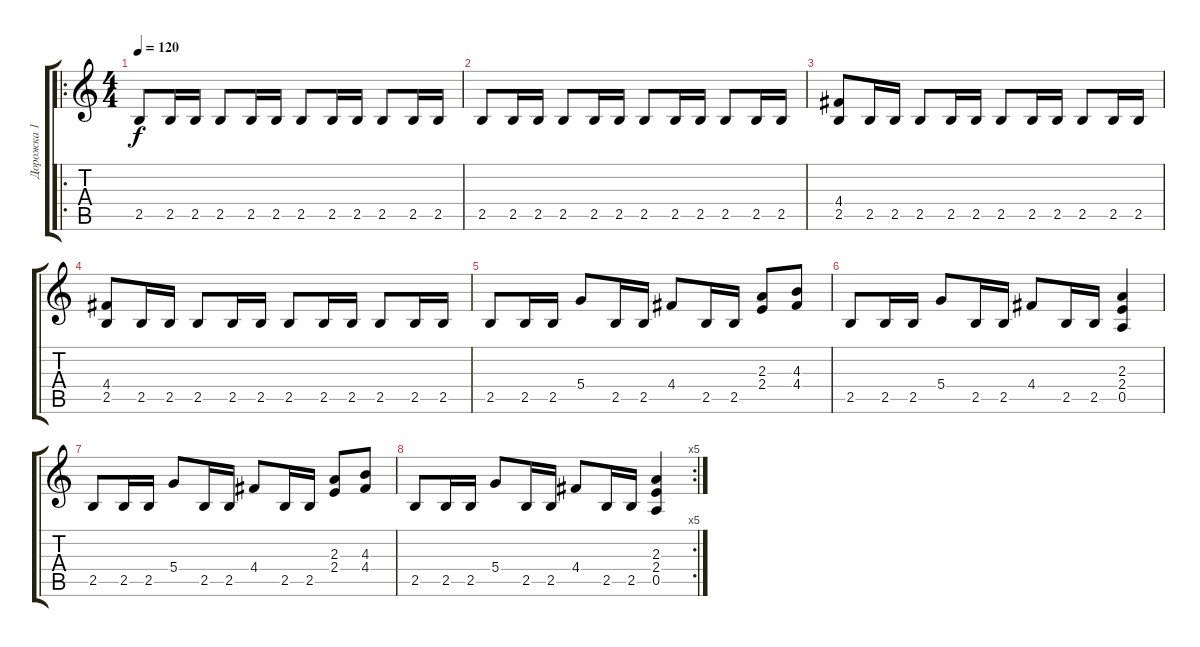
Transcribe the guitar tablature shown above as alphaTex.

\track ("Дорожка 1" "Дорожка 1") {instrument distortionguitar}
\staff {score tabs}
\tuning (E4 B3 G3 D3 A2 E2) {hide}
\ro
\ts (4 4)
\tempo 120
\clef g2
\ks c
2.5.8{dy f instrument distortionguitar} 2.5.16 2.5.16 2.5.8 2.5.16 2.5.16 2.5.8 2.5.16 2.5.16 2.5.8 2.5.16 2.5.16 |
2.5.8 2.5.16 2.5.16 2.5.8 2.5.16 2.5.16 2.5.8 2.5.16 2.5.16 2.5.8 2.5.16 2.5.16 |
(4.4 2.5).8 2.5.16 2.5.16 2.5.8 2.5.16 2.5.16 2.5.8 2.5.16 2.5.16 2.5.8 2.5.16 2.5.16 |
(4.4 2.5).8 2.5.16 2.5.16 2.5.8 2.5.16 2.5.16 2.5.8 2.5.16 2.5.16 2.5.8 2.5.16 2.5.16 |
2.5.8 2.5.16 2.5.16 5.4.8 2.5.16 2.5.16 4.4.8 2.5.16 2.5.16 (2.3 2.4).8 (4.3 4.4).8 |
2.5.8 2.5.16 2.5.16 5.4.8 2.5.16 2.5.16 4.4.8 2.5.16 2.5.16 (2.3 2.4 0.5).4 |
2.5.8 2.5.16 2.5.16 5.4.8 2.5.16 2.5.16 4.4.8 2.5.16 2.5.16 (2.3 2.4).8 (4.3 4.4).8 |
\rc 5
2.5.8 2.5.16 2.5.16 5.4.8 2.5.16 2.5.16 4.4.8 2.5.16 2.5.16 (2.3 2.4 0.5).4
